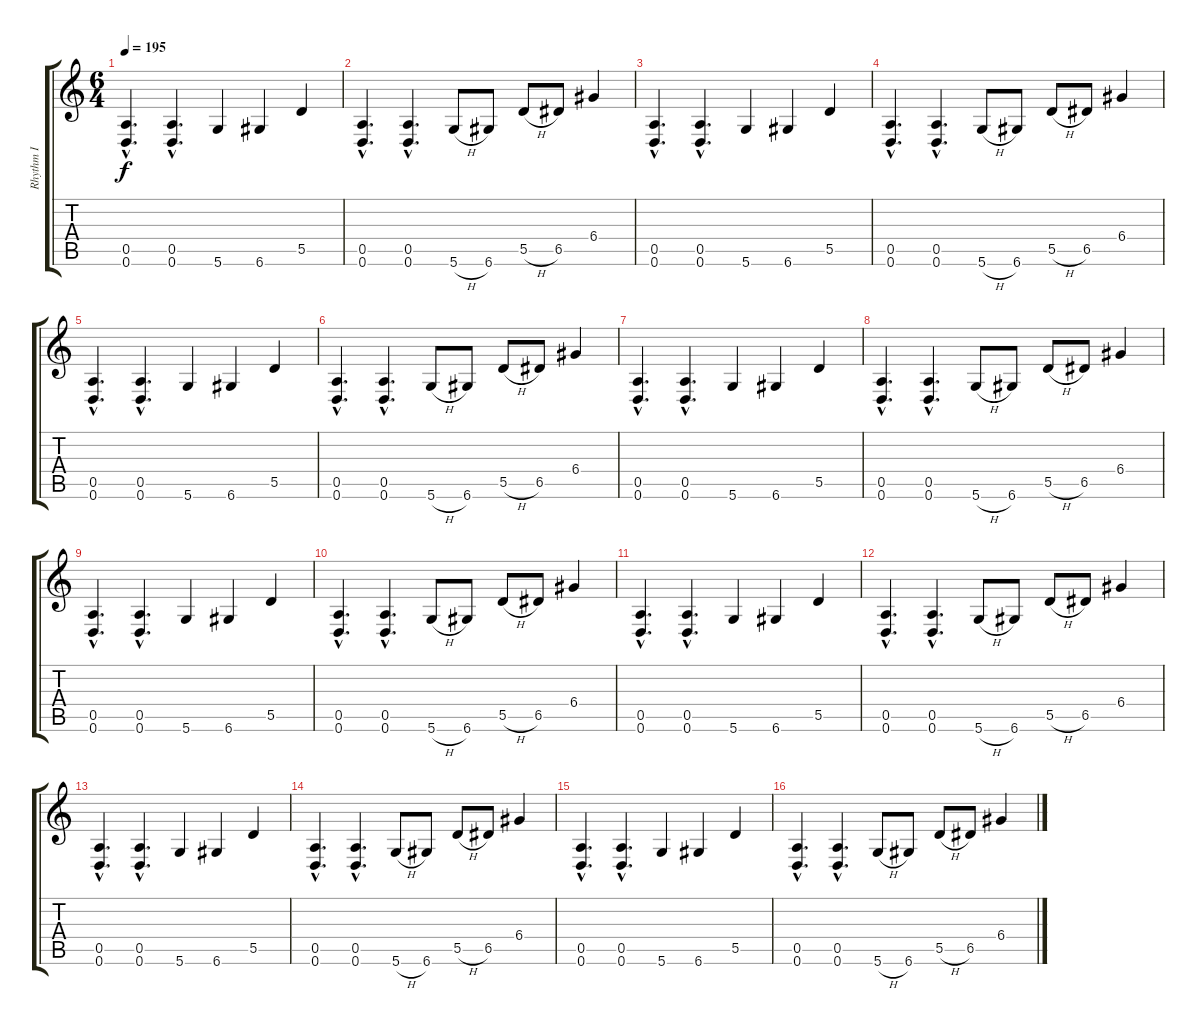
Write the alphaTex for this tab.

\track ("Rhythm I" "Rhythm I") {instrument overdrivenguitar}
\staff {score tabs}
\tuning (E4 B3 G3 D3 A2 D2) {hide}
\ts (6 4)
\tempo 195
\clef g2
\ks c
(0.5{hac} 0.6{hac}).4{d dy f} (0.5{hac} 0.6{hac}).4{d} 5.6.4 6.6.4 5.5.4 |
(0.5{hac} 0.6{hac}).4{d} (0.5{hac} 0.6{hac}).4{d} 5.6{h}.8 6.6.8 5.5{h}.8 6.5.8 6.4.4 |
(0.5{hac} 0.6{hac}).4{d} (0.5{hac} 0.6{hac}).4{d} 5.6.4 6.6.4 5.5.4 |
(0.5{hac} 0.6{hac}).4{d} (0.5{hac} 0.6{hac}).4{d} 5.6{h}.8 6.6.8 5.5{h}.8 6.5.8 6.4.4 |
(0.5{hac} 0.6{hac}).4{d} (0.5{hac} 0.6{hac}).4{d} 5.6.4 6.6.4 5.5.4 |
(0.5{hac} 0.6{hac}).4{d} (0.5{hac} 0.6{hac}).4{d} 5.6{h}.8 6.6.8 5.5{h}.8 6.5.8 6.4.4 |
(0.5{hac} 0.6{hac}).4{d} (0.5{hac} 0.6{hac}).4{d} 5.6.4 6.6.4 5.5.4 |
(0.5{hac} 0.6{hac}).4{d} (0.5{hac} 0.6{hac}).4{d} 5.6{h}.8 6.6.8 5.5{h}.8 6.5.8 6.4.4 |
(0.5{hac} 0.6{hac}).4{d} (0.5{hac} 0.6{hac}).4{d} 5.6.4 6.6.4 5.5.4 |
(0.5{hac} 0.6{hac}).4{d} (0.5{hac} 0.6{hac}).4{d} 5.6{h}.8 6.6.8 5.5{h}.8 6.5.8 6.4.4 |
(0.5{hac} 0.6{hac}).4{d} (0.5{hac} 0.6{hac}).4{d} 5.6.4 6.6.4 5.5.4 |
(0.5{hac} 0.6{hac}).4{d} (0.5{hac} 0.6{hac}).4{d} 5.6{h}.8 6.6.8 5.5{h}.8 6.5.8 6.4.4 |
(0.5{hac} 0.6{hac}).4{d} (0.5{hac} 0.6{hac}).4{d} 5.6.4 6.6.4 5.5.4 |
(0.5{hac} 0.6{hac}).4{d} (0.5{hac} 0.6{hac}).4{d} 5.6{h}.8 6.6.8 5.5{h}.8 6.5.8 6.4.4 |
(0.5{hac} 0.6{hac}).4{d} (0.5{hac} 0.6{hac}).4{d} 5.6.4 6.6.4 5.5.4 |
(0.5{hac} 0.6{hac}).4{d} (0.5{hac} 0.6{hac}).4{d} 5.6{h}.8 6.6.8 5.5{h}.8 6.5.8 6.4.4
